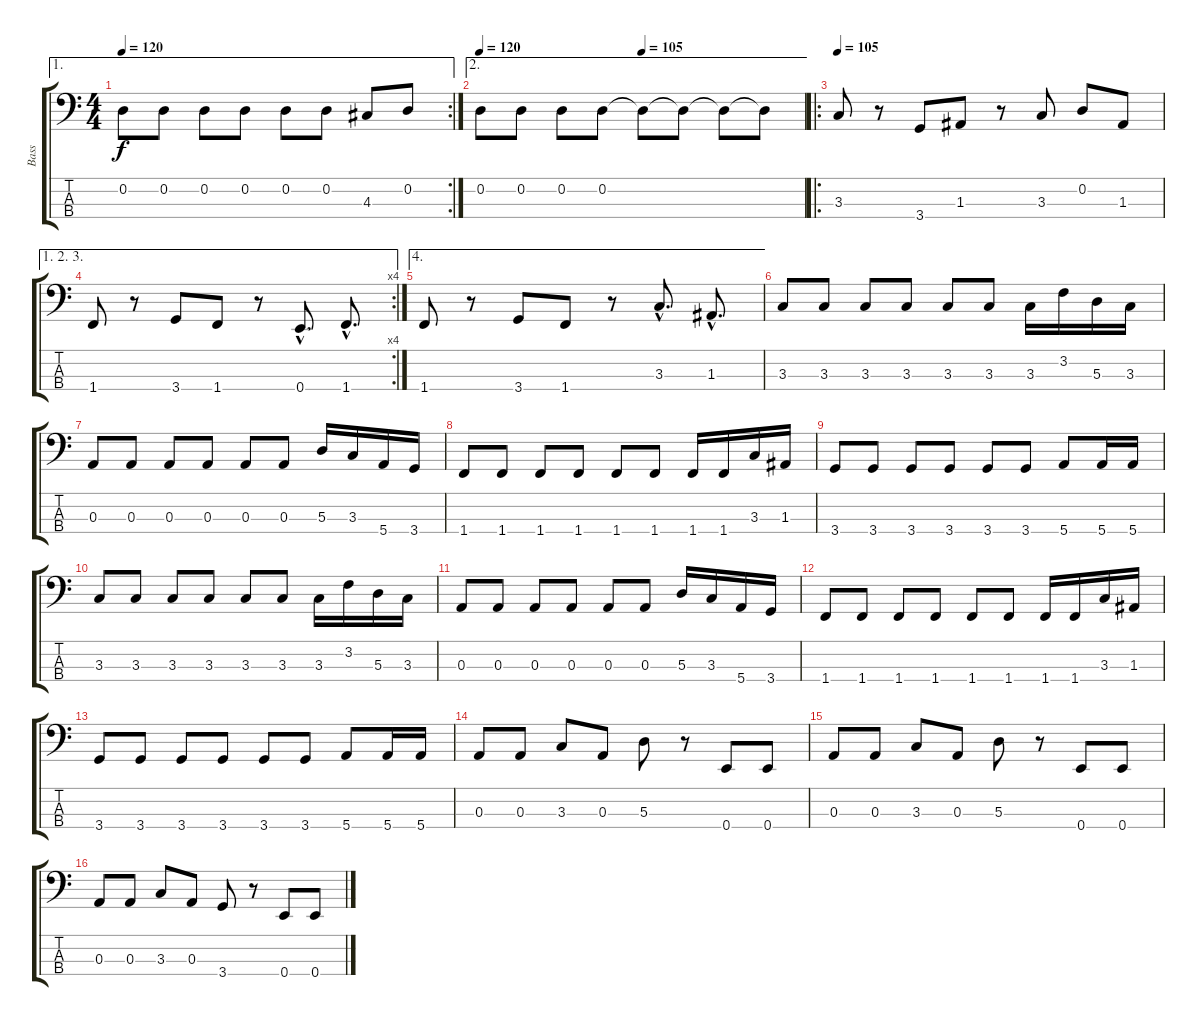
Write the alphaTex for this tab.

\track ("Bass" "Bass") {instrument electricbassfinger}
\staff {score tabs}
\tuning (G2 D2 A1 E1) {hide}
\ae 1
\rc 2
\ts (4 4)
\tempo 120
\clef f4
\ks c
0.2.8{dy f} 0.2.8 0.2.8 0.2.8 0.2.8 0.2.8 4.3.8 0.2.8 |
\ae 2
\tempo 120
\tempo (105 0.5)
0.2.8 0.2.8 0.2.8 0.2.8 0.2{t}.8 0.2{t}.8 0.2{t}.8 0.2{t}.8 |
\ro
\tempo 105
3.3.8 r.8 3.4.8 1.3.8 r.8 3.3.8 0.2.8 1.3.8 |
\ae (1 2 3)
\rc 4
1.4.8 r.8 3.4.8 1.4.8 r.8 0.4{hac}.8{d} 1.4{hac}.8{d} |
\ae 4
1.4.8 r.8 3.4.8 1.4.8 r.8 3.3{hac}.8{d} 1.3{hac}.8{d} |
3.3.8 3.3.8 3.3.8 3.3.8 3.3.8 3.3.8 3.3.16 3.2.16 5.3.16 3.3.16 |
0.3.8 0.3.8 0.3.8 0.3.8 0.3.8 0.3.8 5.3.16 3.3.16 5.4.16 3.4.16 |
1.4.8 1.4.8 1.4.8 1.4.8 1.4.8 1.4.8 1.4.16 1.4.16 3.3.16 1.3.16 |
3.4.8 3.4.8 3.4.8 3.4.8 3.4.8 3.4.8 5.4.8 5.4.16 5.4.16 |
3.3.8 3.3.8 3.3.8 3.3.8 3.3.8 3.3.8 3.3.16 3.2.16 5.3.16 3.3.16 |
0.3.8 0.3.8 0.3.8 0.3.8 0.3.8 0.3.8 5.3.16 3.3.16 5.4.16 3.4.16 |
1.4.8 1.4.8 1.4.8 1.4.8 1.4.8 1.4.8 1.4.16 1.4.16 3.3.16 1.3.16 |
3.4.8 3.4.8 3.4.8 3.4.8 3.4.8 3.4.8 5.4.8 5.4.16 5.4.16 |
0.3.8 0.3.8 3.3.8 0.3.8 5.3.8 r.8 0.4.8 0.4.8 |
0.3.8 0.3.8 3.3.8 0.3.8 5.3.8 r.8 0.4.8 0.4.8 |
0.3.8 0.3.8 3.3.8 0.3.8 3.4.8 r.8 0.4.8 0.4.8
